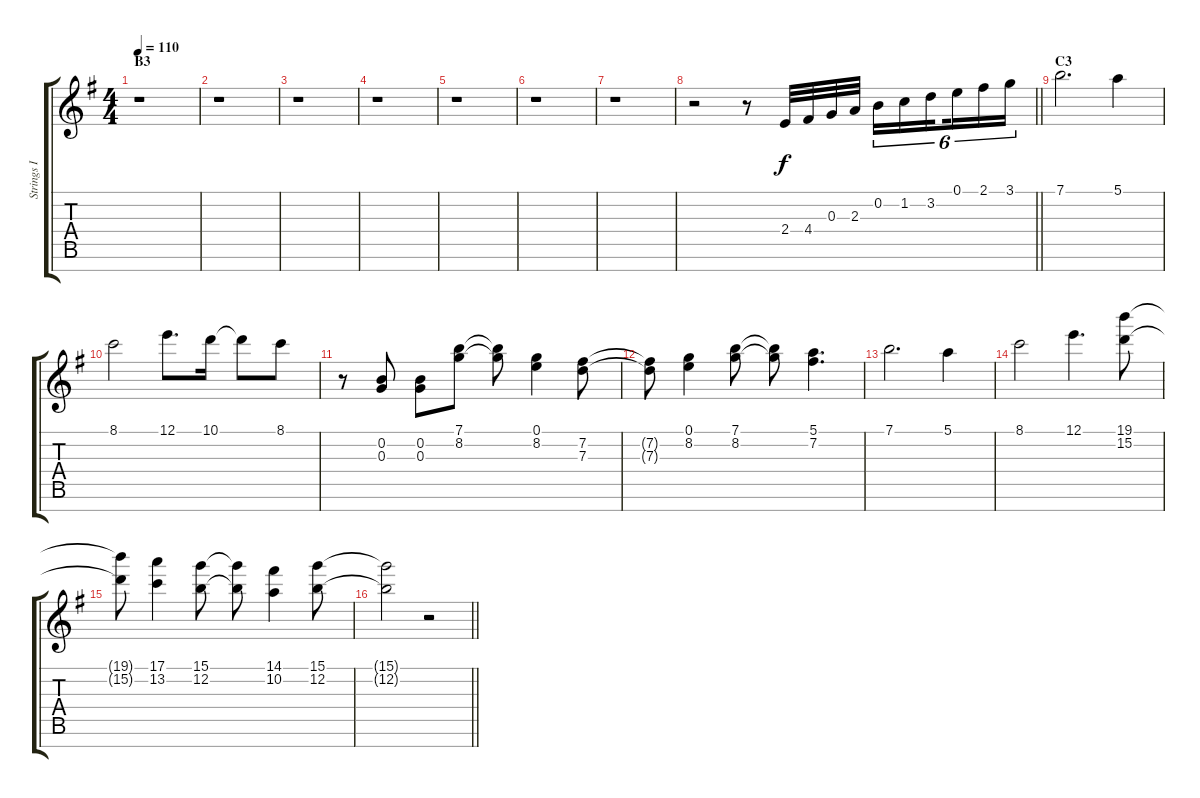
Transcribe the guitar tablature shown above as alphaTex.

\track ("Strings I" "Strings I") {instrument stringensemble1}
\staff {score tabs}
\tuning (E5 B4 G4 D4 A3 E3 B2) {hide}
\ts (4 4)
\section ("" "B3")
\tempo 110
\clef g2
\ks g
r.1{dy f} |
r.1 |
r.1 |
r.1 |
r.1 |
r.1 |
r.1 |
\barLineRight lightlight
r.2 r.8 2.4.32 4.4.32 0.3.32 2.3.32 0.2.16{tu (6 4)} 1.2.16{tu (6 4)} 3.2.16{tu (6 4) beam splitsecondary} 0.1.16{tu (6 4)} 2.1.16{tu (6 4)} 3.1.16{tu (6 4)} |
\section ("" "C3")
7.1.2{d} 5.1.4 |
8.1.2 12.1.8{d} 10.1.16 10.1{t}.8 8.1.8 |
r.8 (0.2 0.3).8 (0.2 0.3).8 (7.1 8.2).8 (7.1{t} 8.2{t}).8 (0.1 8.2).4 (7.2 7.3).8 |
(7.2{t} 7.3{t}).8 (0.1 8.2).4 (7.1 8.2).8 (7.1{t} 8.2{t}).8 (5.1 7.2).4{d} |
7.1.2{d} 5.1.4 |
8.1.2 12.1.4{d} (19.1 15.2).8 |
(19.1{t} 15.2{t}).8 (17.1 13.2).4 (15.1 12.2).8 (15.1{t} 12.2{t}).8 (14.1 10.2).4 (15.1 12.2).8 |
\barLineRight lightlight
(15.1{t} 12.2{t}).2 r.2
